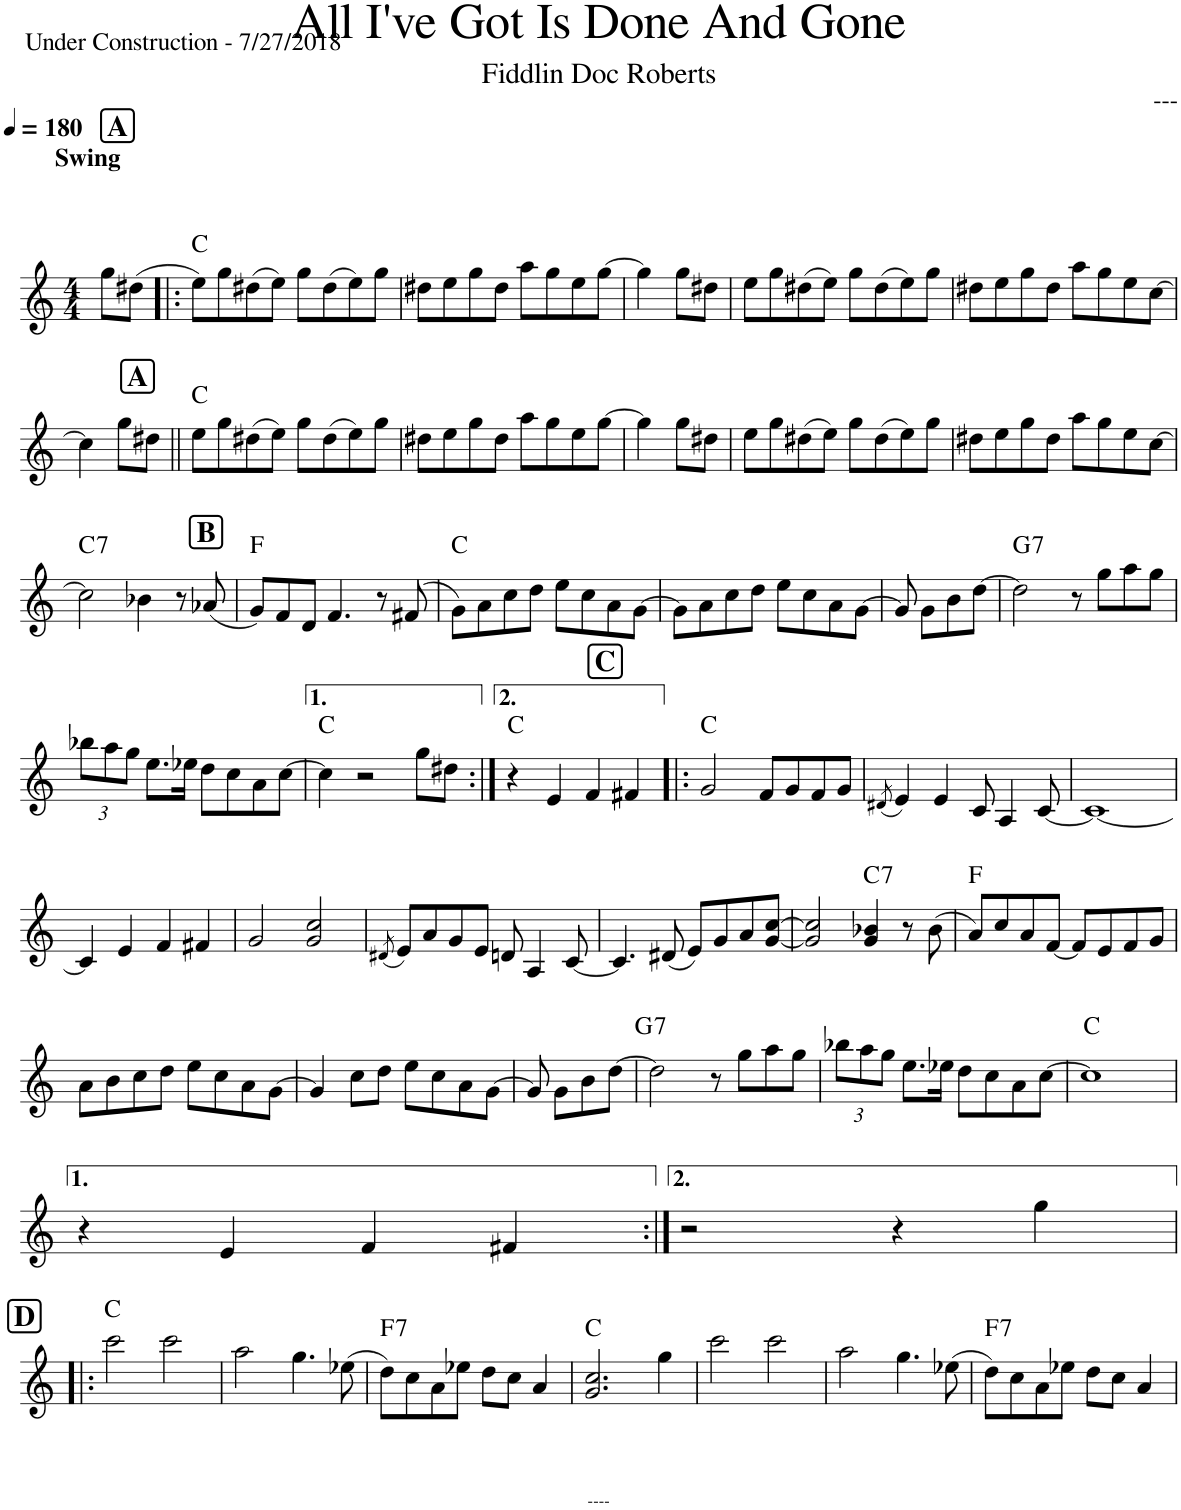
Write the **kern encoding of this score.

**kern	**harte
*part1	*part1
*staff1	*
*I"Violin	*
*I'Vln	*
*clefG2	*
*k[]	*
*M4/4	*
*MM180	*
=1	=1
!LO:TX:a:B:t=Swing	!
8gg\L	.
(8dd#X\J	.
!!LO:REH:place=s1:a:B:cj:fs=14:t=A
=2!|:	=2!|:
8ee\L)	C:maj
8gg\	.
(8dd#X\	.
8ee\J)	.
8gg\L	.
(8dd#\	.
8ee\)	.
8gg\J	.
=3	=3
8dd#X\L	.
8ee\	.
8gg\	.
8dd#\J	.
8aa\L	.
8gg\	.
8ee\	.
[8gg\J	.
=4	=4
4gg\]	.
8gg\L	.
8dd#X\J	.
=5	=5
8ee\L	.
8gg\	.
(8dd#X\	.
8ee\J)	.
8gg\L	.
(8dd#\	.
8ee\)	.
8gg\J	.
=6	=6
8dd#X\L	.
8ee\	.
8gg\	.
8dd#\J	.
8aa\L	.
8gg\	.
8ee\	.
[8cc\J	.
!!LO:LB:g=z
=7	=7
4cc\]	.
8gg\L	.
8dd#X\J	.
!!LO:REH:place=s1:a:B:cj:fs=14:t=A
=8||	=8||
8ee\L	C:maj
8gg\	.
(8dd#X\	.
8ee\J)	.
8gg\L	.
(8dd#\	.
8ee\)	.
8gg\J	.
=9	=9
8dd#X\L	.
8ee\	.
8gg\	.
8dd#\J	.
8aa\L	.
8gg\	.
8ee\	.
[8gg\J	.
=10	=10
4gg\]	.
8gg\L	.
8dd#X\J	.
=11	=11
8ee\L	.
8gg\	.
(8dd#X\	.
8ee\J)	.
8gg\L	.
(8dd#\	.
8ee\)	.
8gg\J	.
=12	=12
8dd#X\L	.
8ee\	.
8gg\	.
8dd#\J	.
8aa\L	.
8gg\	.
8ee\	.
[8cc\J	.
!!LO:LB:g=z
=13	=13
!	!LO:H:kt=7
2cc\]	C:7
4b-X\	.
8r	.
(8a-X/	.
!!LO:REH:place=s1:a:B:cj:fs=14:t=B
=14	=14
8g/L)	F:maj
8f/	.
8d/J	.
4.f/	.
8r	.
(8f#X/	.
=15	=15
8g\L)	C:maj
8a\	.
8cc\	.
8dd\J	.
8ee\L	.
8cc\	.
8a\	.
[8g\J	.
=16	=16
8g\L]	.
8a\	.
8cc\	.
8dd\J	.
8ee\L	.
8cc\	.
8a\	.
[8g\J	.
=17	=17
8g/]	.
8g\L	.
8b\	.
[8dd\J	.
=18	=18
!	!LO:H:kt=7
2dd\]	G:7
8r	.
8gg\L	.
8aa\	.
8gg\J	.
!!LO:LB:g=z
=19	=19
*Xbrackettup	*
12bb-X\L	.
12aa\	.
12gg\J	.
8.ee\L	.
16ee-X\Jk	.
8dd\L	.
8cc\	.
8a\	.
[8cc\J	.
=20	=20
4cc\]	C:maj
2r	.
8gg\L	.
8dd#X\J	.
=21:|!	=21:|!
4r	C:maj
4e/	.
4f/	.
4f#X/	.
!!LO:REH:place=s1:a:B:cj:fs=14:t=C
=22!|:	=22!|:
2g/	C:maj
8f/L	.
8g/	.
8f/	.
8g/J	.
=23	=23
(8qd#X/	.
4e/)	.
4e/	.
8c/	.
4A/	.
[8c/	.
=24	=24
1c_	.
!!LO:LB:g=z
=25	=25
4c/]	.
4e/	.
4f/	.
4f#X/	.
=26	=26
2g/	.
2g/ 2cc/	.
=27	=27
(8qd#X/	.
8e/L)	.
8a/	.
8g/	.
8e/J	.
8dn/	.
4A/	.
[8c/	.
=28	=28
4.c/]	.
(8d#X/	.
8e/L)	.
8g/	.
8a/	.
[8g/ [8cc/J	.
=29	=29
2g/] 2cc/]	.
!	!LO:H:kt=7
4g/ 4b-X/	C:7
8r	.
(8b-\	.
=30	=30
8a/L)	F:maj
8cc/	.
8a/	.
[8f/J	.
8f/L]	.
8e/	.
8f/	.
8g/J	.
!!LO:LB:g=z
=31	=31
8a\L	.
8b\	.
8cc\	.
8dd\J	.
8ee\L	.
8cc\	.
8a\	.
[8g\J	.
=32	=32
4g/]	.
8cc\L	.
8dd\J	.
8ee\L	.
8cc\	.
8a\	.
[8g\J	.
=33	=33
8g/]	.
8g\L	.
8b\	.
[8dd\J	.
=34	=34
2dd\]	.
8r	.
8gg\L	.
8aa\	.
8gg\J	.
=35	=35
12bb-X\L	.
12aa\	.
12gg\J	.
8.ee\L	.
16ee-X\Jk	.
8dd\L	.
8cc\	.
8a\	.
[8cc\J	.
=36	=36
1cc]	C:maj
!!LO:LB:g=z
=37	=37
4r	.
4e/	.
4f/	.
4f#X/	.
=38:|!	=38:|!
2r	.
4r	.
4gg\	.
!!LO:LB:g=z
!!LO:REH:place=s1:a:B:cj:fs=14:t=D
=39!|:	=39!|:
2ccc\	C:maj
2ccc\	.
=40	=40
2aa\	.
4.gg\	.
(8ee-X\	.
=41	=41
!	!LO:H:kt=7
8dd\L)	F:7
8cc\	.
8a\	.
8ee-X\J	.
8dd\L	.
8cc\J	.
4a/	.
=42	=42
2.g/ 2.cc/	C:maj
4gg\	.
=43	=43
2ccc\	.
2ccc\	.
=44	=44
2aa\	.
4.gg\	.
(8ee-X\	.
=45	=45
!	!LO:H:kt=7
8dd\L)	F:7
8cc\	.
8a\	.
8ee-X\J	.
8dd\L	.
8cc\J	.
4a/	.
=	=
*-	*-
